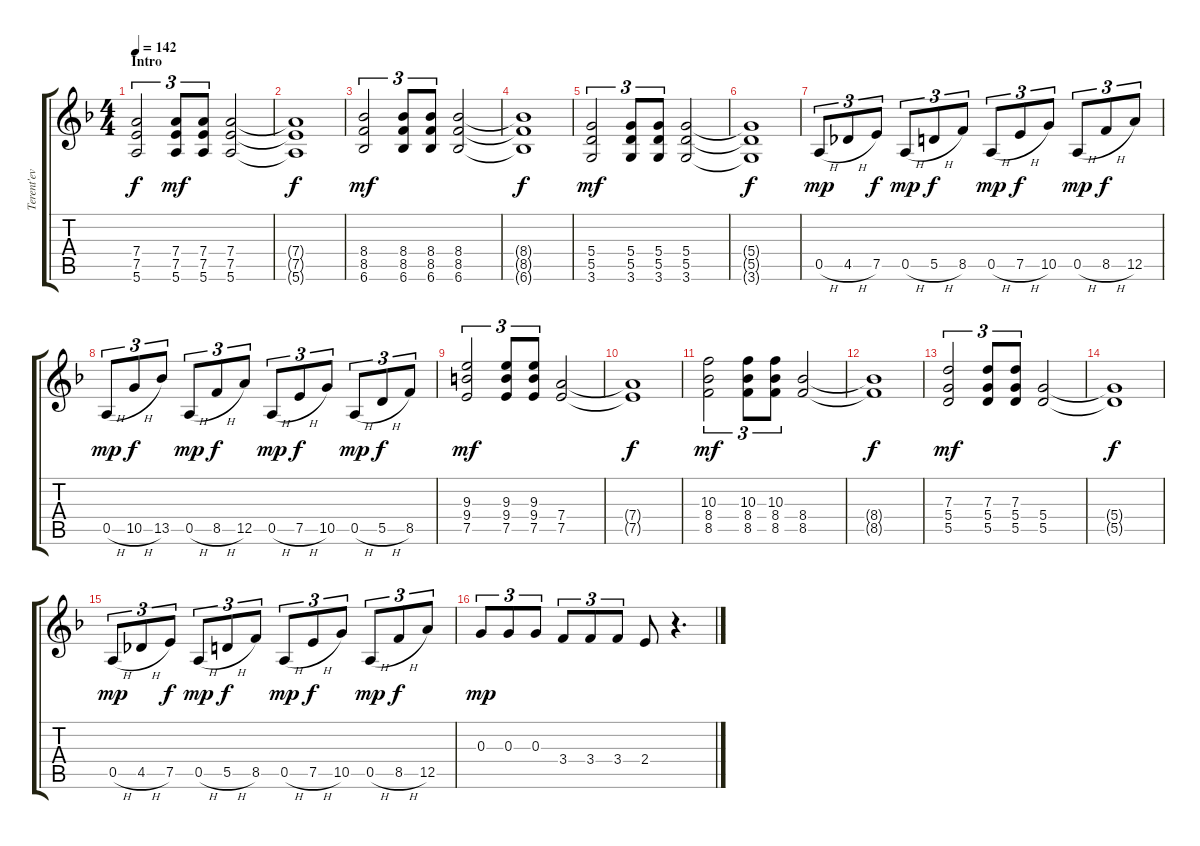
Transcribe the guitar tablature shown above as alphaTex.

\track ("Terent'ev" "Terent'ev") {instrument distortionguitar}
\staff {score tabs}
\tuning (E4 B3 G3 D3 A2 E2) {hide}
\ts (4 4)
\section ("" "Intro")
\tempo 142
\clef g2
\ks dminor
(7.4 7.5 5.6).2{tu (3 2) dy f instrument distortionguitar} (7.4 7.5 5.6).8{tu (3 2) dy mf} (7.4 7.5 5.6).8{tu (3 2)} (7.4 7.5 5.6).2 |
(7.4{t} 7.5{t} 5.6{t}).1{dy f} |
(8.4 8.5 6.6).2{tu (3 2) dy mf} (8.4 8.5 6.6).8{tu (3 2)} (8.4 8.5 6.6).8{tu (3 2)} (8.4 8.5 6.6).2 |
(8.4{t} 8.5{t} 6.6{t}).1{dy f} |
(5.4 5.5 3.6).2{tu (3 2) dy mf} (5.4 5.5 3.6).8{tu (3 2)} (5.4 5.5 3.6).8{tu (3 2)} (5.4 5.5 3.6).2 |
(5.4{t} 5.5{t} 3.6{t}).1{dy f} |
0.5{h}.8{tu (3 2) dy mp} 4.5{h}.8{tu (3 2)} 7.5.8{tu (3 2) dy f} 0.5{h}.8{tu (3 2) dy mp} 5.5{h}.8{tu (3 2) dy f} 8.5.8{tu (3 2)} 0.5{h}.8{tu (3 2) dy mp} 7.5{h}.8{tu (3 2) dy f} 10.5.8{tu (3 2)} 0.5{h}.8{tu (3 2) dy mp} 8.5{h}.8{tu (3 2) dy f} 12.5.8{tu (3 2)} |
0.5{h}.8{tu (3 2) dy mp} 10.5{h}.8{tu (3 2) dy f} 13.5.8{tu (3 2)} 0.5{h}.8{tu (3 2) dy mp} 8.5{h}.8{tu (3 2) dy f} 12.5.8{tu (3 2)} 0.5{h}.8{tu (3 2) dy mp} 7.5{h}.8{tu (3 2) dy f} 10.5.8{tu (3 2)} 0.5{h}.8{tu (3 2) dy mp} 5.5{h}.8{tu (3 2) dy f} 8.5.8{tu (3 2)} |
(9.3 9.4 7.5).2{tu (3 2) dy mf} (9.3 9.4 7.5).8{tu (3 2)} (9.3 9.4 7.5).8{tu (3 2)} (7.4 7.5).2 |
(7.4{t} 7.5{t}).1{dy f} |
(10.3 8.4 8.5).2{tu (3 2) dy mf} (10.3 8.4 8.5).8{tu (3 2)} (10.3 8.4 8.5).8{tu (3 2)} (8.4 8.5).2 |
(8.4{t} 8.5{t}).1{dy f} |
(7.3 5.4 5.5).2{tu (3 2) dy mf} (7.3 5.4 5.5).8{tu (3 2)} (7.3 5.4 5.5).8{tu (3 2)} (5.4 5.5).2 |
(5.4{t} 5.5{t}).1{dy f} |
0.5{h}.8{tu (3 2) dy mp} 4.5{h}.8{tu (3 2)} 7.5.8{tu (3 2) dy f} 0.5{h}.8{tu (3 2) dy mp} 5.5{h}.8{tu (3 2) dy f} 8.5.8{tu (3 2)} 0.5{h}.8{tu (3 2) dy mp} 7.5{h}.8{tu (3 2) dy f} 10.5.8{tu (3 2)} 0.5{h}.8{tu (3 2) dy mp} 8.5{h}.8{tu (3 2) dy f} 12.5.8{tu (3 2)} |
0.3.8{tu (3 2) dy mp} 0.3.8{tu (3 2)} 0.3.8{tu (3 2)} 3.4.8{tu (3 2)} 3.4.8{tu (3 2)} 3.4.8{tu (3 2)} 2.4.8 r.4{d}
